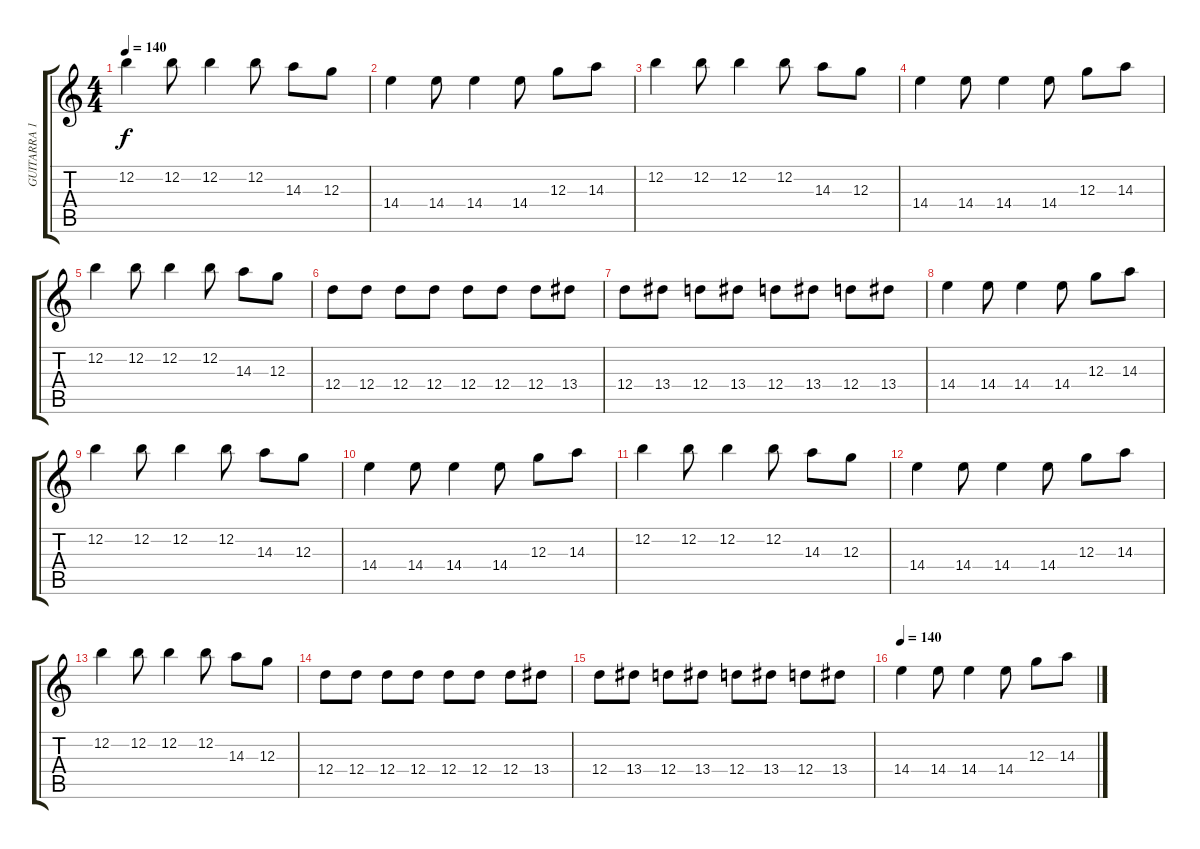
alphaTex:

\track ("GUITARRA 1" "GUITARRA 1") {instrument overdrivenguitar}
\staff {score tabs}
\tuning (E4 B3 G3 D3 A2 E2) {hide}
\ts (4 4)
\tempo 140
\clef g2
\ks c
12.2.4{dy f} 12.2.8 12.2.4 12.2.8 14.3.8 12.3.8 |
14.4.4 14.4.8 14.4.4 14.4.8 12.3.8 14.3.8 |
12.2.4 12.2.8 12.2.4 12.2.8 14.3.8 12.3.8 |
14.4.4 14.4.8 14.4.4 14.4.8 12.3.8 14.3.8 |
12.2.4 12.2.8 12.2.4 12.2.8 14.3.8 12.3.8 |
12.4.8 12.4.8 12.4.8 12.4.8 12.4.8 12.4.8 12.4.8 13.4.8 |
12.4.8 13.4.8 12.4.8 13.4.8 12.4.8 13.4.8 12.4.8 13.4.8 |
14.4.4 14.4.8 14.4.4 14.4.8 12.3.8 14.3.8 |
12.2.4 12.2.8 12.2.4 12.2.8 14.3.8 12.3.8 |
14.4.4 14.4.8 14.4.4 14.4.8 12.3.8 14.3.8 |
12.2.4 12.2.8 12.2.4 12.2.8 14.3.8 12.3.8 |
14.4.4 14.4.8 14.4.4 14.4.8 12.3.8 14.3.8 |
12.2.4 12.2.8 12.2.4 12.2.8 14.3.8 12.3.8 |
12.4.8 12.4.8 12.4.8 12.4.8 12.4.8 12.4.8 12.4.8 13.4.8 |
12.4.8 13.4.8 12.4.8 13.4.8 12.4.8 13.4.8 12.4.8 13.4.8 |
\tempo 140
14.4.4 14.4.8 14.4.4 14.4.8 12.3.8 14.3.8
